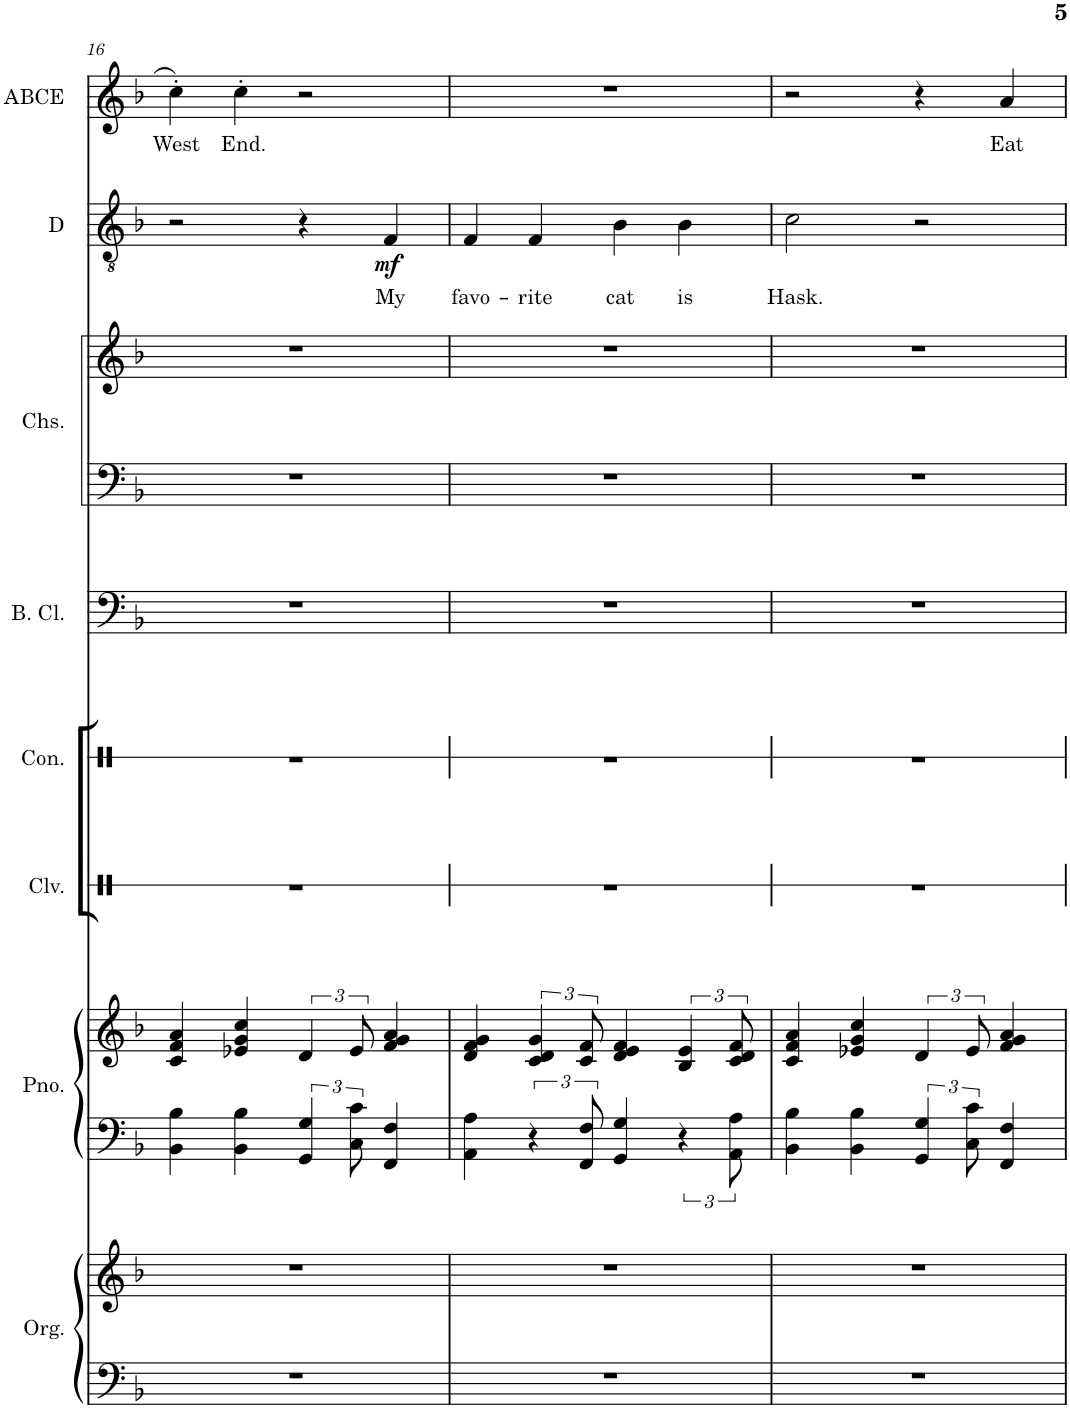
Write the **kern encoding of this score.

**kern	**kern	**kern	**kern	**kern	**kern	**kern	**kern	**kern	**kern	**text	**dynam	**kern	**text
*part8	*part8	*part7	*part7	*part6	*part5	*part4	*part3	*part3	*part2	*part2	*part2	*part1	*part1
*staff11	*staff10	*staff9	*staff8	*staff7	*staff6	*staff5	*staff4	*staff3	*staff2	*staff2	*staff2	*staff1	*staff1
*I"Organ	*	*I"Piano	*	*I"Claves	*I"Congas	*I"Bass Clarinet	*I"Chorus	*	*I"Dan	*	*	*I"Allie Belle Celle Ellie	*
*I'Org.	*	*I'Pno.	*	*I'Clv.	*I'Con.	*I'B. Cl.	*I'Chs.	*	*I'D	*	*	*I'ABCE	*
!!LO:PB:g=z
*clefF4	*clefG2	*clefF4	*clefG2	*clefX	*clefX	*clefF4	*clefF4	*clefG2	*clefGv2	*	*	*clefG2	*
*	*	*	*	*	*	*Trd8c14	*	*	*Trd8c14	*	*	*Trd1c2	*
*k[b-]	*k[b-]	*k[b-]	*k[b-]	*k[]	*k[]	*k[b-]	*k[b-]	*k[b-]	*k[b-]	*	*	*k[b-]	*
*M4/4	*M4/4	*M4/4	*M4/4	*M4/4	*M4/4	*M4/4	*M4/4	*M4/4	*M4/4	*	*	*M4/4	*
=16	=16	=16	=16	=16	=16	=16	=16	=16	=16	=16	=16	=16	=16
!	!	!	!	!	!	!	!	!	!	!	!	!	!LO:LY:b
1r	1r	4BB-\ 4B-\	4c/ 4f/ 4a/	1r	1r	1r	1r	1r	2r	.	.	4cc'\	West
!	!	!	!	!	!	!	!	!	!	!	!	!	!LO:LY:b
.	.	4BB-\ 4B-\	4e-X/ 4g/ 4cc/	.	.	.	.	.	.	.	.	4cc'\	End.
.	.	6GG/ 6G/	6d/	.	.	.	.	.	4r	.	.	2r	.
.	.	12C\ 12c\	12e-/	.	.	.	.	.	.	.	.	.	.
!	!	!	!	!	!	!	!	!	!	!LO:LY:b	!LO:DY:b	!	!
.	.	4FF/ 4F/	4f/ 4g/ 4a/	.	.	.	.	.	4F/	My	mf	.	.
=17	=17	=17	=17	=17	=17	=17	=17	=17	=17	=17	=17	=17	=17
!	!	!	!	!	!	!	!	!	!	!LO:LY:b	!	!	!
1r	1r	4AA\ 4A\	4d/ 4f/ 4g/	1r	1r	1r	1r	1r	4F/	favo-	.	1r	.
!	!	!	!	!	!	!	!	!	!	!LO:LY:b	!	!	!
.	.	6r	6c/ 6d/ 6g/	.	.	.	.	.	4F/	-rite	.	.	.
.	.	12FF/ 12F/	12c/ 12f/	.	.	.	.	.	.	.	.	.	.
!	!	!	!	!	!	!	!	!	!	!LO:LY:b	!	!	!
.	.	4GG/ 4G/	4d/ 4e/ 4f/	.	.	.	.	.	4B-\	cat	.	.	.
!	!	!	!	!	!	!	!	!	!	!LO:LY:b	!	!	!
.	.	6r	6B-/ 6e/	.	.	.	.	.	4B-\	is	.	.	.
.	.	12AA\ 12A\	12c/ 12d/ 12f/	.	.	.	.	.	.	.	.	.	.
=18	=18	=18	=18	=18	=18	=18	=18	=18	=18	=18	=18	=18	=18
!	!	!	!	!	!	!	!	!	!	!LO:LY:b	!	!	!
1r	1r	4BB-\ 4B-\	4c/ 4f/ 4a/	1r	1r	1r	1r	1r	2c\	Hask.	.	2r	.
.	.	4BB-\ 4B-\	4e-X/ 4g/ 4cc/	.	.	.	.	.	.	.	.	.	.
.	.	6GG/ 6G/	6d/	.	.	.	.	.	2r	.	.	4r	.
.	.	12C\ 12c\	12e-/	.	.	.	.	.	.	.	.	.	.
!	!	!	!	!	!	!	!	!	!	!	!	!	!LO:LY:b
.	.	4FF/ 4F/	4f/ 4g/ 4a/	.	.	.	.	.	.	.	.	4a/	Eat
=	=	=	=	=	=	=	=	=	=	=	=	=	=
*-	*-	*-	*-	*-	*-	*-	*-	*-	*-	*-	*-	*-	*-
